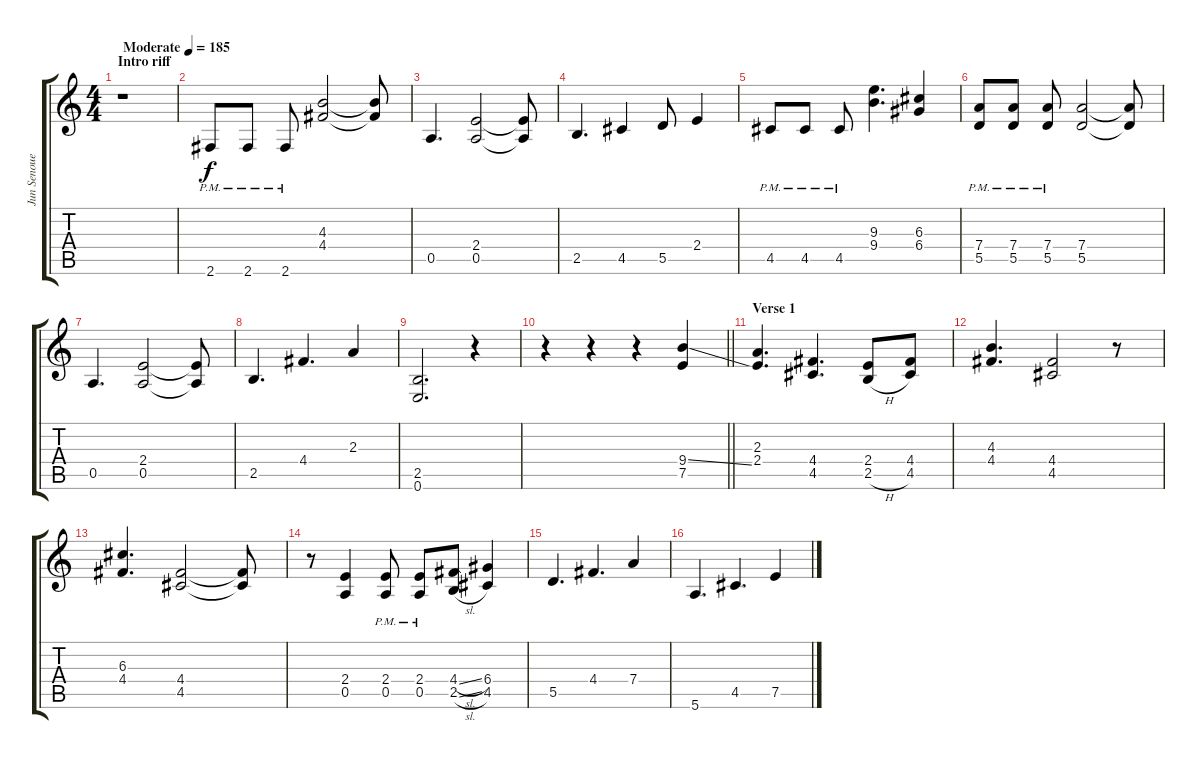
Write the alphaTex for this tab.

\track ("Jun Senoue" "Jun Senoue") {instrument distortionguitar}
\staff {score tabs}
\tuning (E4 B3 G3 D3 A2 E2) {hide}
\ts (4 4)
\section ("" "Intro riff")
\tempo (185 "Moderate")
\clef g2
\ks c
r.1{dy f instrument distortionguitar} |
2.6{pm}.8 2.6{pm}.8 2.6{pm}.8 (4.3 4.4).2 (4.3{t} 4.4{t}).8 |
0.5.4{d} (2.4 0.5).2 (2.4{t} 0.5{t}).8 |
2.5.4{d} 4.5.4 5.5.8 2.4.4 |
4.5{pm}.8 4.5{pm}.8 4.5{pm}.8 (9.3 9.4).4{d} (6.3 6.4).4 |
(7.4 5.5{pm}).8 (7.4 5.5{pm}).8 (7.4 5.5{pm}).8 (7.4 5.5).2 (7.4{t} 5.5{t}).8 |
0.5.4{d} (2.4 0.5).2 (2.4{t} 0.5{t}).8 |
2.5.4{d} 4.4.4{d} 2.3.4 |
(2.5 0.6).2{d} r.4 |
\barLineRight lightlight
r.4 r.4 r.4 (9.4{ss} 7.5).4 |
\section ("" "Verse 1")
(2.3 2.4).4{d} (4.4 4.5).4{d} (2.4 2.5{h}).8 (4.4 4.5).8 |
(4.3 4.4).4{d} (4.4 4.5).2 r.8 |
(6.3 4.4).4{d} (4.4 4.5).2 (4.4{t} 4.5{t}).8 |
r.8 (2.4 0.5).4 (2.4 0.5{pm}).8 (2.4 0.5{pm}).8 (4.4{sl} 2.5{sl}).8 (6.4 4.5).4 |
5.5.4{d} 4.4.4{d} 7.4.4 |
5.6.4{d} 4.5.4{d} 7.5.4
